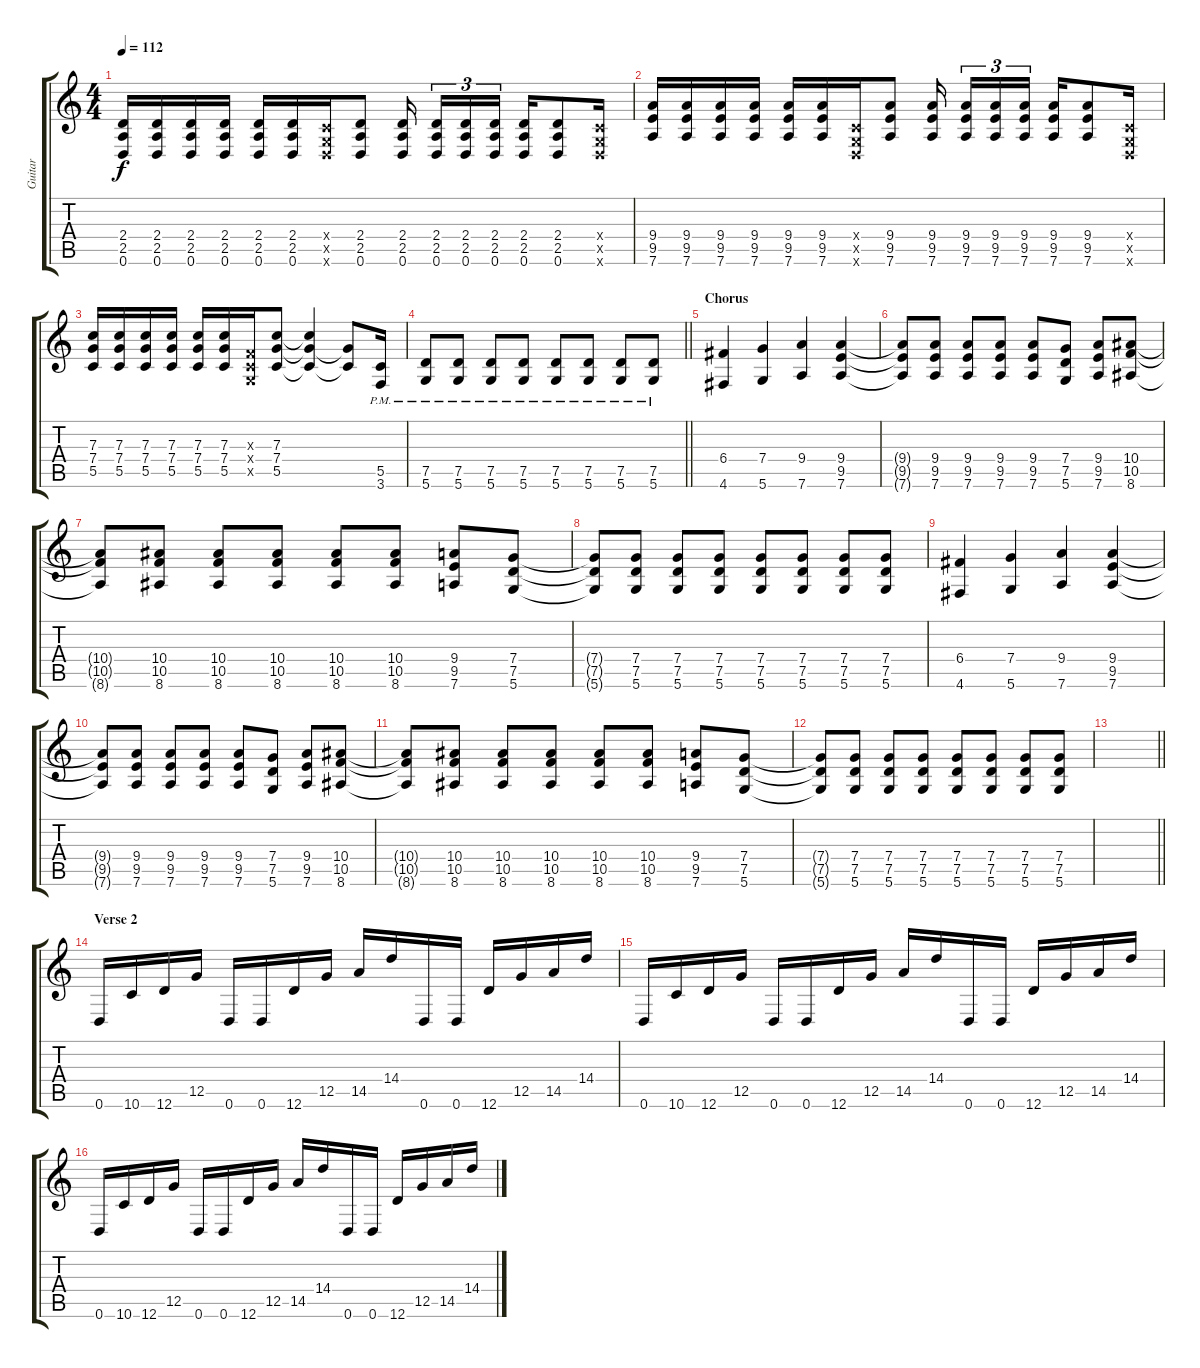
\track ("Guitar" "Guitar") {instrument overdrivenguitar}
\staff {score tabs}
\tuning (D4 A3 F3 C3 G2 D2) {hide}
\ts (4 4)
\tempo 112
\clef g2
\ks c
(2.4 2.5 0.6).16{dy f} (2.4 2.5 0.6).16 (2.4 2.5 0.6).16 (2.4 2.5 0.6).16 (2.4 2.5 0.6).16 (2.4 2.5 0.6).16 (0.4{x} 0.5{x} 0.6{x}).16 (2.4 2.5 0.6).8 (2.4 2.5 0.6).16{beam splitsecondary} (2.4 2.5 0.6).16{tu (3 2)} (2.4 2.5 0.6).16{tu (3 2)} (2.4 2.5 0.6).16{tu (3 2)} (2.4 2.5 0.6).16 (2.4 2.5 0.6).8 (0.4{x} 0.5{x} 0.6{x}).16 |
(9.4 9.5 7.6).16 (9.4 9.5 7.6).16 (9.4 9.5 7.6).16 (9.4 9.5 7.6).16 (9.4 9.5 7.6).16 (9.4 9.5 7.6).16 (0.4{x} 0.5{x} 0.6{x}).16 (9.4 9.5 7.6).8 (9.4 9.5 7.6).16{beam splitsecondary} (9.4 9.5 7.6).16{tu (3 2)} (9.4 9.5 7.6).16{tu (3 2)} (9.4 9.5 7.6).16{tu (3 2)} (9.4 9.5 7.6).16 (9.4 9.5 7.6).8 (0.4{x} 0.5{x} 0.6{x}).16 |
(7.3 7.4 5.5).16 (7.3 7.4 5.5).16 (7.3 7.4 5.5).16 (7.3 7.4 5.5).16 (7.3 7.4 5.5).16 (7.3 7.4 5.5).16 (0.3{x} 0.4{x} 0.5{x}).16 (7.3 7.4 5.5).8 (7.3{t} 7.4{t} 5.5{t}).4 (7.4{t} 5.5{t}).8 (5.5{pm} 3.6).16 |
\barLineRight lightlight
(7.5{pm} 5.6{pm}).8 (7.5{pm} 5.6{pm}).8 (7.5{pm} 5.6{pm}).8 (7.5{pm} 5.6{pm}).8 (7.5{pm} 5.6{pm}).8 (7.5{pm} 5.6{pm}).8 (7.5{pm} 5.6{pm}).8 (7.5{pm} 5.6{pm}).8 |
\section ("" "Chorus")
(6.4 4.6).4{volume 12} (7.4 5.6).4 (9.4 7.6).4 (9.4 9.5 7.6).4 |
(9.4{t} 9.5{t} 7.6{t}).8 (9.4 9.5 7.6).8 (9.4 9.5 7.6).8 (9.4 9.5 7.6).8 (9.4 9.5 7.6).8 (7.4 7.5 5.6).8 (9.4 9.5 7.6).8 (10.4 10.5 8.6).8 |
(10.4{t} 10.5{t} 8.6{t}).8 (10.4 10.5 8.6).8 (10.4 10.5 8.6).8 (10.4 10.5 8.6).8 (10.4 10.5 8.6).8 (10.4 10.5 8.6).8 (9.4 9.5 7.6).8 (7.4 7.5 5.6).8 |
(7.4{t} 7.5{t} 5.6{t}).8 (7.4 7.5 5.6).8 (7.4 7.5 5.6).8 (7.4 7.5 5.6).8 (7.4 7.5 5.6).8 (7.4 7.5 5.6).8 (7.4 7.5 5.6).8 (7.4 7.5 5.6).8 |
(6.4 4.6).4 (7.4 5.6).4 (9.4 7.6).4 (9.4 9.5 7.6).4 |
(9.4{t} 9.5{t} 7.6{t}).8 (9.4 9.5 7.6).8 (9.4 9.5 7.6).8 (9.4 9.5 7.6).8 (9.4 9.5 7.6).8 (7.4 7.5 5.6).8 (9.4 9.5 7.6).8 (10.4 10.5 8.6).8 |
(10.4{t} 10.5{t} 8.6{t}).8 (10.4 10.5 8.6).8 (10.4 10.5 8.6).8 (10.4 10.5 8.6).8 (10.4 10.5 8.6).8 (10.4 10.5 8.6).8 (9.4 9.5 7.6).8 (7.4 7.5 5.6).8 |
(7.4{t} 7.5{t} 5.6{t}).8 (7.4 7.5 5.6).8 (7.4 7.5 5.6).8 (7.4 7.5 5.6).8 (7.4 7.5 5.6).8 (7.4 7.5 5.6).8 (7.4 7.5 5.6).8 (7.4 7.5 5.6).8 |
\barLineRight lightlight
|
\section ("" "Verse 2")
0.6.16{volume 14} 10.6.16 12.6.16 12.5.16 0.6.16 0.6.16 12.6.16 12.5.16 14.5.16 14.4.16 0.6.16 0.6.16 12.6.16 12.5.16 14.5.16 14.4.16 |
0.6.16 10.6.16 12.6.16 12.5.16 0.6.16 0.6.16 12.6.16 12.5.16 14.5.16 14.4.16 0.6.16 0.6.16 12.6.16 12.5.16 14.5.16 14.4.16 |
0.6.16 10.6.16 12.6.16 12.5.16 0.6.16 0.6.16 12.6.16 12.5.16 14.5.16 14.4.16 0.6.16 0.6.16 12.6.16 12.5.16 14.5.16 14.4.16
